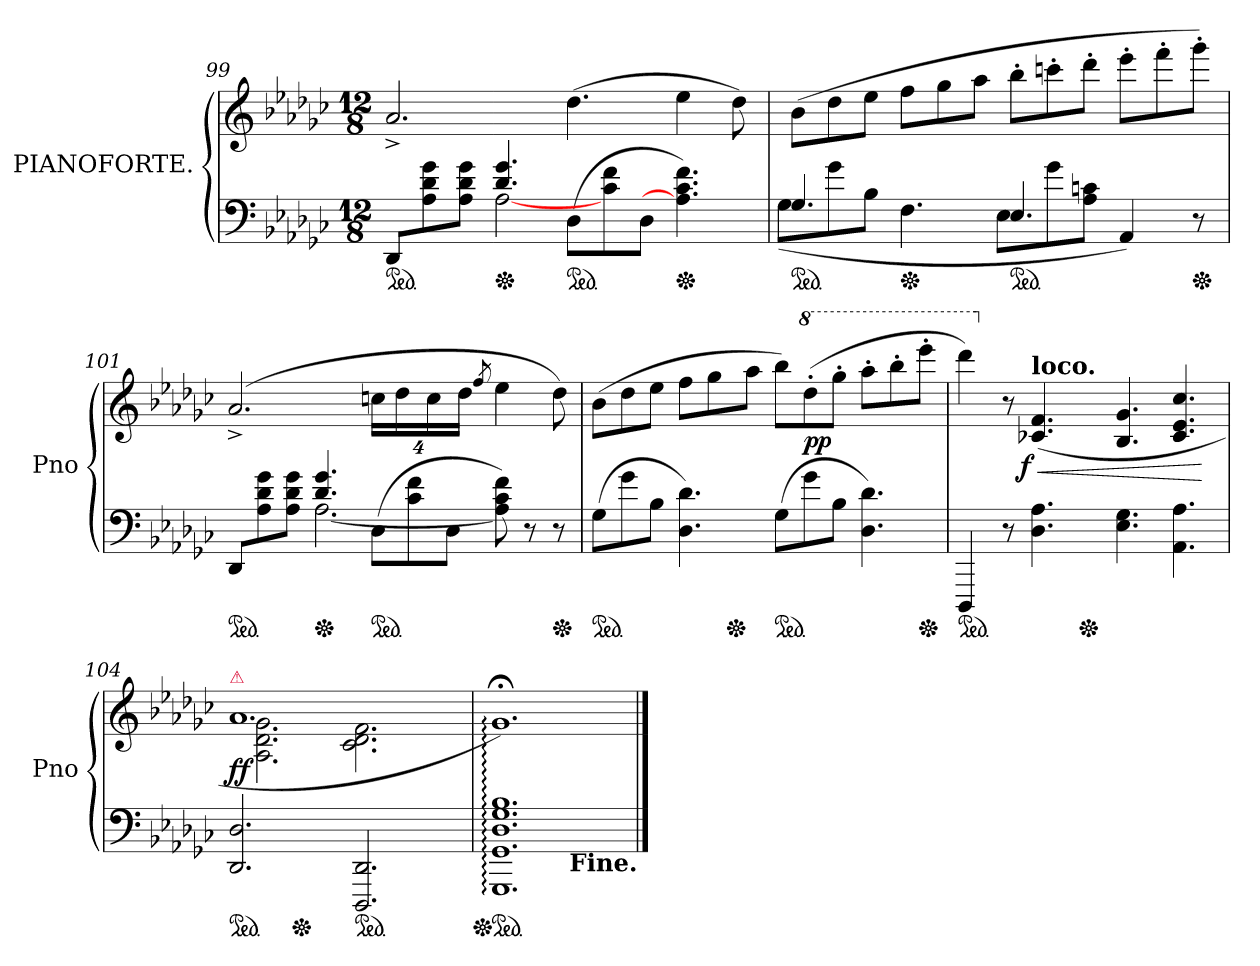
**kern	**kern	**dynam
*part1	*part1	*part1
*staff2	*staff1	*staff1/2
*I"PIANOFORTE.	*	*
*I'Pno	*	*
*clefF4	*clefG2	*
*k[b-e-a-d-g-c-]	*k[b-e-a-d-g-c-]	*
*M12/8	*M12/8	*
=99	=99	=99
*^	*	*
!LO:TX:b:color=crimson:t=⚠	!	!	!
*ped	*	*	*
8DD-/L	4.rDDDyy	2.a-^>	.
8A-\ 8d-\ 8g-\	.	.	.
8A-\ 8d-\ 8g-\J	.	.	.
*Xped	*	*	*
4.d- 4.g-	[<2A-	.	.
*ped	*	*	*
(>8D-\L	.	(>4.dd-	.
8c-\ 8f\	4ryy	.	.
8D-\J	.	.	.
*Xped	*	*	*
4.A-]\ 4.c-\ 4.f\)	4.rAAAyy	4ee-	.
.	.	8dd-)	.
=100	=100	=100	=100
*ped	*	*	*
4.G-/	(>8G-\L	(>8b-L	.
.	8g-\	8dd-	.
.	8B-\J	8ee-J	.
*Xped	*	*	*
4.F	4.rcyy	8ffL	.
.	.	8gg-	.
.	.	8aa-J	.
*ped	*	*	*
4.E-/	8E-\L	8bb-'L	.
.	8g-\	8cccn'	.
.	8A-\ 8cn\J	8ddd-'J	.
4AA-/)	4.rcyy	8eee-'L	.
.	.	8fff'	.
*Xped	*	*	*
8r	.	8ggg-'J)	.
=101	=101	=101	=101
!LO:TX:b:color=crimson:t=⚠	!	!	!
*ped	*	*	*
8DD-/L	4.rGGGGyy	(>2.a-^>	.
8A-\ 8d-\ 8g-\	.	.	.
8A-\ 8d-\ 8g-\J	.	.	.
*Xped	*	*	*
4.d- 4.g-	[<2.A-	.	.
*ped	*	*	*
(>8D-\L	.	32%3ccnLL	.
.	.	32%3dd-	.
8c-\ 8f\	.	.	.
.	.	32%3cc	.
8D-\J	.	.	.
.	.	32%3dd-JJ	.
.	.	8qff/	.
8A-]\ 8c-\ 8f\)	4.rFFFyy	4ee-	.
8r	.	.	.
*Xped	*	*	*
8r	.	8dd-)	.
*v	*v	*	*
=102	=102	=102
*ped	*	*
*	*^	*
(8G-L	(>8b-L	2ryy	.
8g-	8dd-	.	.
8B-J	8ee-J	.	.
4.D- 4.d-)	8ffL	.	.
.	8gg-	16ryy	.
*Xped	*	*	*
.	.	2...ryy	.
.	8aa-J	.	.
*ped	*	*	*
(>8G-L	8bb-L)	.	.
*	*8va	*	*
8g-	(>8ddd-'	.	pp
8B-J	8ggg-'J	.	.
4.D- 4.d-)	8aaa-'L	.	.
.	8bbb-'	.	.
*Xped	*	*	*
.	8eeee-'J	.	.
=103	=103	=103	=103
*ped	*	*	*
4DDD-	4dddd-)	2ryy	.
*	*X8va	*	*
8r	8r	.	.
!	!LO:TX:a:B:t=loco.	!	!
!	!	!	!LO:DY:n=1:rj
4.D- 4.A-	(>4.c-X 4.f	.	< f
.	.	16ryy	.
*Xped	*	*	*
.	.	2...ryy	.
4.E- 4.G-	4.B- 4.g-	.	.
4.AA- 4.A-	4.c- 4.e- 4.cc-	.	.
.	.	.	[
=104	=104	=104	=104
!	!LO:TX:a:color=crimson:t=⚠	!	!
!LO:TX:a:color=crimson:t=⚠	!	!	!
*ped	*	*	*
*	*	*^	*
2.DD- 2.D-	1.a-	2.A- 2.d- 2.g-	4.ryy	ff
*Xped	*	*	*	*
.	.	.	1ryy	.
*ped	*	*	*	*
2.DDD- 2.DD-	.	2.c- 2.d- 2.f	.	.
.	.	.	8ryy	.
*	*v	*v	*v	*
=105	=105	=105
*Xped	*	*
*ped	*	*
1.GGG-:: 1.GG-:: 1.D-:: 1.G-:: 1.B-::	1.g-::;<)	.
!LO:TX:b:B:t=Fine.	!	!
==	==	==
*-	*-	*-
